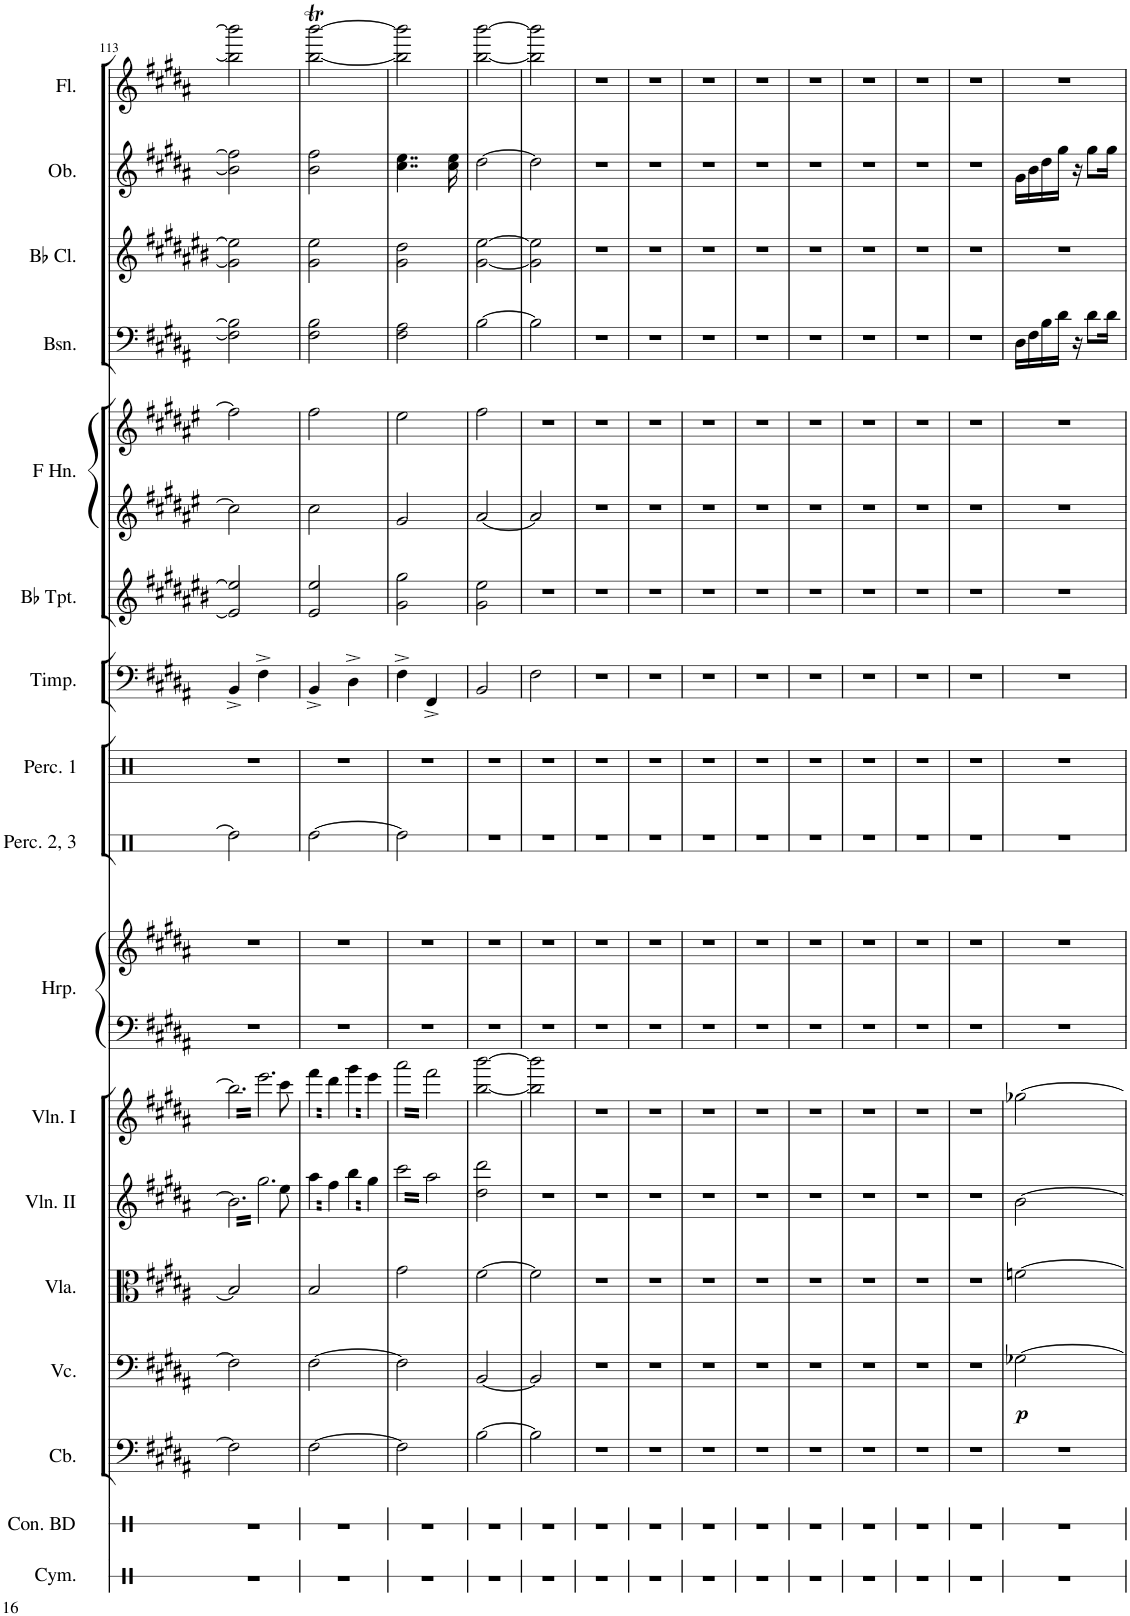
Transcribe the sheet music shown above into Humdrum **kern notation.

**kern	**kern	**kern	**kern	**dynam	**kern	**kern	**kern	**kern	**kern	**kern	**kern	**kern	**kern	**kern	**kern	**kern	**kern	**kern	**kern
*part17	*part16	*part15	*part14	*part14	*part13	*part12	*part11	*part10	*part10	*part9	*part8	*part7	*part6	*part5	*part5	*part4	*part3	*part2	*part1
*staff19	*staff18	*staff17	*staff16	*staff16	*staff15	*staff14	*staff13	*staff12	*staff11	*staff10	*staff9	*staff8	*staff7	*staff6	*staff5	*staff4	*staff3	*staff2	*staff1
*I"Cymbal	*I"Concert Bass Drum	*I"Contrabasses	*I"Violoncellos	*	*I"Violas	*I"Violins II	*I"Violins I	*I"Harp	*	*I"Percussion 2, 3	*I"Percussion 1	*I"Timpani	*I"Trumpets in Bb	*I"Horns in F	*	*I"Bassoons	*I"Clarinets in Bb	*I"Oboes	*I"Flutes
*I'Cym.	*I'Con. BD	*I'Cb.	*I'Vc.	*	*I'Vla.	*I'Vln. II	*I'Vln. I	*I'Hrp.	*	*I'Perc. 2, 3	*I'Perc. 1	*I'Timp.	*	*	*	*I'Bsn.	*	*I'Ob.	*I'Fl.
!!LO:PB:g=z
*clefX	*clefX	*clefF4	*clefF4	*	*clefC3	*clefG2	*clefG2	*clefF4	*clefG2	*clefX	*clefG2	*clefF4	*clefG2	*clefG2	*clefG2	*clefF4	*clefG2	*clefG2	*clefG2
*	*	*Trd7c12	*	*	*	*	*	*	*	*	*	*	*Trd1c2	*Trd4c7	*Trd4c7	*	*Trd1c2	*	*
*k[]	*k[]	*k[f#c#g#d#a#]	*k[f#c#g#d#a#]	*	*k[f#c#g#d#a#]	*k[f#c#g#d#a#]	*k[f#c#g#d#a#]	*k[f#c#g#d#a#]	*k[f#c#g#d#a#]	*k[]	*k[f#c#g#d#a#]	*k[f#c#g#d#a#]	*k[f#c#g#d#a#e#b#]	*k[f#c#g#d#a#e#]	*k[f#c#g#d#a#e#]	*k[f#c#g#d#a#]	*k[f#c#g#d#a#e#b#]	*k[f#c#g#d#a#]	*k[f#c#g#d#a#]
*M2/4	*M2/4	*M2/4	*M2/4	*	*M2/4	*M2/4	*M2/4	*M2/4	*M2/4	*M2/4	*M2/4	*M2/4	*M2/4	*M2/4	*M2/4	*M2/4	*M2/4	*M2/4	*M2/4
=113	=113	=113	=113	=113	=113	=113	=113	=113	=113	=113	=113	=113	=113	=113	=113	=113	=113	=113	=113
!	!	!	!	!	!	!LO:N:vis=4.	!LO:N:vis=4.	!	!	!	!	!	!	!	!	!	!	!	!
*	*	*	*	*	*	*tremolo	*	*	*	*	*	*	*	*	*	*	*	*	*
*	*	*	*	*	*	*	*tremolo	*	*	*	*	*	*	*	*	*	*	*	*
2r	2r	2F#\]	2F#\]	.	2B/]	32b\]LLL	32bb\]LLL	2r	2r	2Rff\]	2r	4BB^/	2e#/] 2ee#/]	2cc#\]	2ff#\]	2F#\] 2B\]	2g#\] 2ee#\]	2b\] 2ff#\]	2bb\] 2bbb\]
.	.	.	.	.	.	32gg#\	32eee\	.	.	.	.	.	.	.	.	.	.	.	.
.	.	.	.	.	.	32b\	32bb\	.	.	.	.	.	.	.	.	.	.	.	.
.	.	.	.	.	.	32gg#\	32eee\	.	.	.	.	.	.	.	.	.	.	.	.
.	.	.	.	.	.	32b\	32bb\	.	.	.	.	.	.	.	.	.	.	.	.
.	.	.	.	.	.	32gg#\	32eee\	.	.	.	.	.	.	.	.	.	.	.	.
.	.	.	.	.	.	32b\	32bb\	.	.	.	.	.	.	.	.	.	.	.	.
.	.	.	.	.	.	32gg#\	32eee\	.	.	.	.	.	.	.	.	.	.	.	.
!	!	!	!	!	!	!LO:N:vis=8.	!LO:N:vis=8.	!	!	!	!	!	!	!	!	!	!	!	!
.	.	.	.	.	.	32b\	32bb\	.	.	.	.	4F#^\	.	.	.	.	.	.	.
.	.	.	.	.	.	32gg#\	32eee\	.	.	.	.	.	.	.	.	.	.	.	.
.	.	.	.	.	.	32b\	32bb\	.	.	.	.	.	.	.	.	.	.	.	.
.	.	.	.	.	.	32gg#\	32eee\	.	.	.	.	.	.	.	.	.	.	.	.
.	.	.	.	.	.	32b\	32bb\	.	.	.	.	.	.	.	.	.	.	.	.
.	.	.	.	.	.	32gg#\	32eee\	.	.	.	.	.	.	.	.	.	.	.	.
.	.	.	.	.	.	32b\	32bb\	.	.	.	.	.	.	.	.	.	.	.	.
.	.	.	.	.	.	32gg#\JJJ	32eee\JJJ	.	.	.	.	.	.	.	.	.	.	.	.
=114	=114	=114	=114	=114	=114	=114	=114	=114	=114	=114	=114	=114	=114	=114	=114	=114	=114	=114	=114
2r	2r	[2F#\	[2F#\	.	2B/	32aa#\LLL	32fff#\LLL	2r	2r	[2Rff\	2r	4BB^/	2e#/ 2ee#/	2cc#\	2ff#\	2F#\ 2B\	2g#\ 2ee#\	2b\ 2ff#\	[2bb\T [2bbb\T
.	.	.	.	.	.	32ff#\	32ddd#\	.	.	.	.	.	.	.	.	.	.	.	.
.	.	.	.	.	.	32aa#\	32fff#\	.	.	.	.	.	.	.	.	.	.	.	.
.	.	.	.	.	.	32ff#\	32ddd#\	.	.	.	.	.	.	.	.	.	.	.	.
.	.	.	.	.	.	32aa#\	32fff#\	.	.	.	.	.	.	.	.	.	.	.	.
.	.	.	.	.	.	32ff#\	32ddd#\	.	.	.	.	.	.	.	.	.	.	.	.
.	.	.	.	.	.	32aa#\	32fff#\	.	.	.	.	.	.	.	.	.	.	.	.
.	.	.	.	.	.	32ff#\JJJ	32ddd#\JJJ	.	.	.	.	.	.	.	.	.	.	.	.
.	.	.	.	.	.	32bb\LLL	32ggg#\LLL	.	.	.	.	4D#^\	.	.	.	.	.	.	.
.	.	.	.	.	.	32gg#\	32eee\	.	.	.	.	.	.	.	.	.	.	.	.
.	.	.	.	.	.	32bb\	32ggg#\	.	.	.	.	.	.	.	.	.	.	.	.
.	.	.	.	.	.	32gg#\	32eee\	.	.	.	.	.	.	.	.	.	.	.	.
.	.	.	.	.	.	32bb\	32ggg#\	.	.	.	.	.	.	.	.	.	.	.	.
.	.	.	.	.	.	32gg#\	32eee\	.	.	.	.	.	.	.	.	.	.	.	.
.	.	.	.	.	.	32bb\	32ggg#\	.	.	.	.	.	.	.	.	.	.	.	.
.	.	.	.	.	.	32gg#\JJJ	32eee\JJJ	.	.	.	.	.	.	.	.	.	.	.	.
=115	=115	=115	=115	=115	=115	=115	=115	=115	=115	=115	=115	=115	=115	=115	=115	=115	=115	=115	=115
2r	2r	2F#\]	2F#\]	.	2g#\	32ccc#\LLL	32aaa#\LLL	2r	2r	2Rff\]	2r	4F#^\	2g#\ 2gg#\	2g#/	2ee#\	2F#\ 2A#\	2g#\ 2dd#\	4..cc#\ 4..ee\	2bb\] 2bbb\]
.	.	.	.	.	.	32aa#\	32fff#\	.	.	.	.	.	.	.	.	.	.	.	.
.	.	.	.	.	.	32ccc#\	32aaa#\	.	.	.	.	.	.	.	.	.	.	.	.
.	.	.	.	.	.	32aa#\	32fff#\	.	.	.	.	.	.	.	.	.	.	.	.
.	.	.	.	.	.	32ccc#\	32aaa#\	.	.	.	.	.	.	.	.	.	.	.	.
.	.	.	.	.	.	32aa#\	32fff#\	.	.	.	.	.	.	.	.	.	.	.	.
.	.	.	.	.	.	32ccc#\	32aaa#\	.	.	.	.	.	.	.	.	.	.	.	.
.	.	.	.	.	.	32aa#\	32fff#\	.	.	.	.	.	.	.	.	.	.	.	.
.	.	.	.	.	.	32ccc#\	32aaa#\	.	.	.	.	4FF#^/	.	.	.	.	.	.	.
.	.	.	.	.	.	32aa#\	32fff#\	.	.	.	.	.	.	.	.	.	.	.	.
.	.	.	.	.	.	32ccc#\	32aaa#\	.	.	.	.	.	.	.	.	.	.	.	.
.	.	.	.	.	.	32aa#\	32fff#\	.	.	.	.	.	.	.	.	.	.	.	.
.	.	.	.	.	.	32ccc#\	32aaa#\	.	.	.	.	.	.	.	.	.	.	.	.
.	.	.	.	.	.	32aa#\	32fff#\	.	.	.	.	.	.	.	.	.	.	.	.
.	.	.	.	.	.	32ccc#\	32aaa#\	.	.	.	.	.	.	.	.	.	.	16cc#\ 16ee\	.
.	.	.	.	.	.	32aa#\JJJ	32fff#\JJJ	.	.	.	.	.	.	.	.	.	.	.	.
*	*	*	*	*	*	*	*Xtremolo	*	*	*	*	*	*	*	*	*	*	*	*
*	*	*	*	*	*	*Xtremolo	*	*	*	*	*	*	*	*	*	*	*	*	*
=116	=116	=116	=116	=116	=116	=116	=116	=116	=116	=116	=116	=116	=116	=116	=116	=116	=116	=116	=116
2r	2r	[2B\	[2BB/	.	[2f#\	2dd#\ 2ddd#\	[2bb\ [2bbb\	2r	2r	2r	2r	2BB/	2g#\ 2ee#\	[2a#/	2ff#\	[2B\	[2g#\ [2ee#\	[2dd#\	[2bb\ [2bbb\
.	.	.	.	.	.	.	.	.	.	.	.	.	.	.	.	.	.	.	.
.	.	.	.	.	.	.	.	.	.	.	.	.	.	.	.	.	.	.	.
.	.	.	.	.	.	.	.	.	.	.	.	.	.	.	.	.	.	.	.
.	.	.	.	.	.	.	.	.	.	.	.	.	.	.	.	.	.	.	.
.	.	.	.	.	.	.	.	.	.	.	.	.	.	.	.	.	.	.	.
.	.	.	.	.	.	.	.	.	.	.	.	.	.	.	.	.	.	.	.
.	.	.	.	.	.	.	.	.	.	.	.	.	.	.	.	.	.	.	.
=117	=117	=117	=117	=117	=117	=117	=117	=117	=117	=117	=117	=117	=117	=117	=117	=117	=117	=117	=117
2r	2r	2B\]	2BB/]	.	2f#\]	2r	2bb\] 2bbb\]	2r	2r	2r	2r	2F#\	2r	2a#/]	2r	2B\]	2g#\] 2ee#\]	2dd#\]	2bb\] 2bbb\]
=118	=118	=118	=118	=118	=118	=118	=118	=118	=118	=118	=118	=118	=118	=118	=118	=118	=118	=118	=118
2r	2r	2r	2r	.	2r	2r	2r	2r	2r	2r	2r	2r	2r	2r	2r	2r	2r	2r	2r
=119	=119	=119	=119	=119	=119	=119	=119	=119	=119	=119	=119	=119	=119	=119	=119	=119	=119	=119	=119
2r	2r	2r	2r	.	2r	2r	2r	2r	2r	2r	2r	2r	2r	2r	2r	2r	2r	2r	2r
=120	=120	=120	=120	=120	=120	=120	=120	=120	=120	=120	=120	=120	=120	=120	=120	=120	=120	=120	=120
2r	2r	2r	2r	.	2r	2r	2r	2r	2r	2r	2r	2r	2r	2r	2r	2r	2r	2r	2r
=121	=121	=121	=121	=121	=121	=121	=121	=121	=121	=121	=121	=121	=121	=121	=121	=121	=121	=121	=121
2r	2r	2r	2r	.	2r	2r	2r	2r	2r	2r	2r	2r	2r	2r	2r	2r	2r	2r	2r
=122	=122	=122	=122	=122	=122	=122	=122	=122	=122	=122	=122	=122	=122	=122	=122	=122	=122	=122	=122
2r	2r	2r	2r	.	2r	2r	2r	2r	2r	2r	2r	2r	2r	2r	2r	2r	2r	2r	2r
=123	=123	=123	=123	=123	=123	=123	=123	=123	=123	=123	=123	=123	=123	=123	=123	=123	=123	=123	=123
2r	2r	2r	2r	.	2r	2r	2r	2r	2r	2r	2r	2r	2r	2r	2r	2r	2r	2r	2r
=124	=124	=124	=124	=124	=124	=124	=124	=124	=124	=124	=124	=124	=124	=124	=124	=124	=124	=124	=124
2r	2r	2r	2r	.	2r	2r	2r	2r	2r	2r	2r	2r	2r	2r	2r	2r	2r	2r	2r
=125	=125	=125	=125	=125	=125	=125	=125	=125	=125	=125	=125	=125	=125	=125	=125	=125	=125	=125	=125
2r	2r	2r	2r	.	2r	2r	2r	2r	2r	2r	2r	2r	2r	2r	2r	2r	2r	2r	2r
=126	=126	=126	=126	=126	=126	=126	=126	=126	=126	=126	=126	=126	=126	=126	=126	=126	=126	=126	=126
!	!	!	!	!LO:DY:b	!	!	!	!	!	!	!	!	!	!	!	!	!	!	!
2r	2r	2r	[2G-X\	p	[2fn\	[2b\	[2gg-X\	2r	2r	2r	2r	2r	2r	2r	2r	16D#\LL	2r	16g#\LL	2r
.	.	.	.	.	.	.	.	.	.	.	.	.	.	.	.	16F#\	.	16b\	.
.	.	.	.	.	.	.	.	.	.	.	.	.	.	.	.	16B\	.	16dd#\	.
.	.	.	.	.	.	.	.	.	.	.	.	.	.	.	.	16d#\JJ	.	16gg#\JJ	.
.	.	.	.	.	.	.	.	.	.	.	.	.	.	.	.	16r	.	16r	.
.	.	.	.	.	.	.	.	.	.	.	.	.	.	.	.	8d#\L	.	8gg#\L	.
.	.	.	.	.	.	.	.	.	.	.	.	.	.	.	.	16d#\Jk	.	16gg#\Jk	.
=	=	=	=	=	=	=	=	=	=	=	=	=	=	=	=	=	=	=	=
*-	*-	*-	*-	*-	*-	*-	*-	*-	*-	*-	*-	*-	*-	*-	*-	*-	*-	*-	*-
